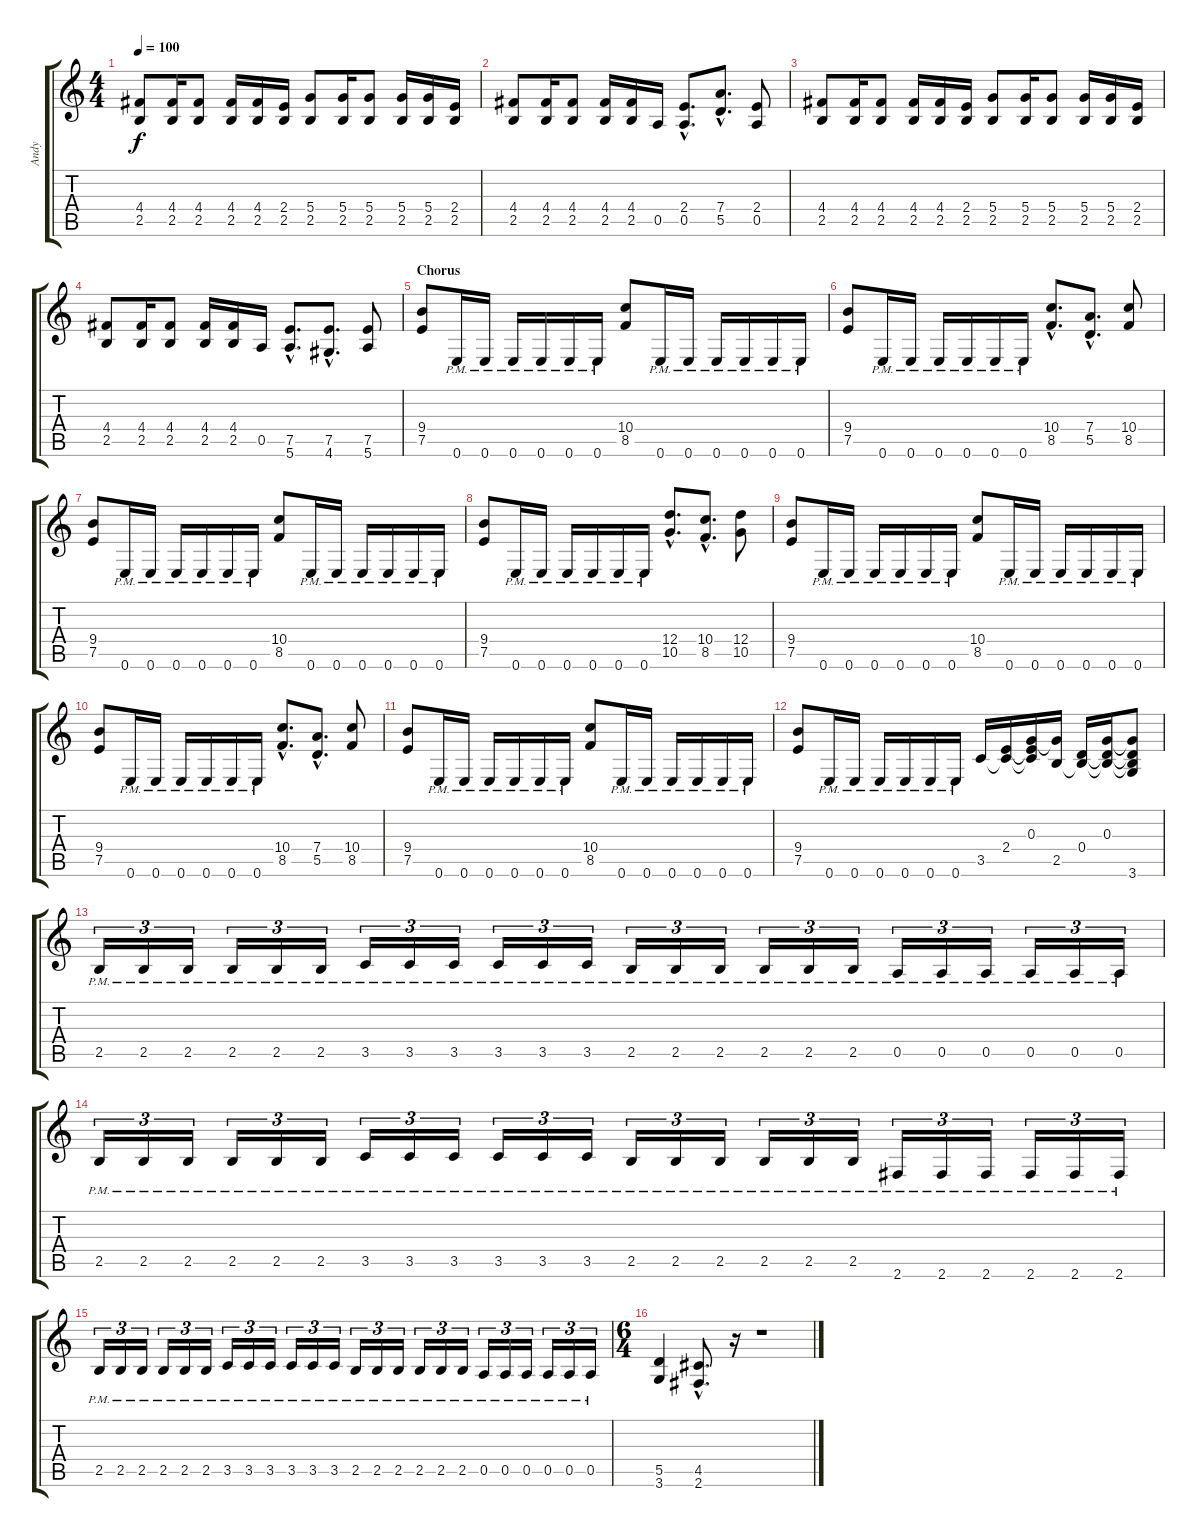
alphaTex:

\track ("Andy" "Andy") {instrument distortionguitar}
\staff {score tabs}
\tuning (E4 B3 G3 D3 A2 E2) {hide}
\ts (4 4)
\tempo 100
\clef g2
\ks c
(4.4 2.5).8{dy f} (4.4 2.5).16 (4.4 2.5).8 (4.4 2.5).16 (4.4 2.5).16 (2.4 2.5).16 (5.4 2.5).8 (5.4 2.5).16 (5.4 2.5).8 (5.4 2.5).16 (5.4 2.5).16 (2.4 2.5).16 |
(4.4 2.5).8 (4.4 2.5).16 (4.4 2.5).8 (4.4 2.5).16 (4.4 2.5).16 0.5.16 (2.4{hac} 0.5{hac}).8{d} (7.4{hac} 5.5{hac}).8{d} (2.4 0.5).8 |
(4.4 2.5).8 (4.4 2.5).16 (4.4 2.5).8 (4.4 2.5).16 (4.4 2.5).16 (2.4 2.5).16 (5.4 2.5).8 (5.4 2.5).16 (5.4 2.5).8 (5.4 2.5).16 (5.4 2.5).16 (2.4 2.5).16 |
(4.4 2.5).8 (4.4 2.5).16 (4.4 2.5).8 (4.4 2.5).16 (4.4 2.5).16 0.5.16 (7.5{hac} 5.6{hac}).8{d} (7.5{hac} 4.6{hac}).8{d} (7.5 5.6).8 |
\section ("" "Chorus")
(9.4 7.5).8 0.6{pm}.16 0.6{pm}.16 0.6{pm}.16 0.6{pm}.16 0.6{pm}.16 0.6{pm}.16 (10.4 8.5).8 0.6{pm}.16 0.6{pm}.16 0.6{pm}.16 0.6{pm}.16 0.6{pm}.16 0.6{pm}.16 |
(9.4 7.5).8 0.6{pm}.16 0.6{pm}.16 0.6{pm}.16 0.6{pm}.16 0.6{pm}.16 0.6{pm}.16 (10.4{hac} 8.5{hac}).8{d} (7.4{hac} 5.5{hac}).8{d} (10.4 8.5).8 |
(9.4 7.5).8 0.6{pm}.16 0.6{pm}.16 0.6{pm}.16 0.6{pm}.16 0.6{pm}.16 0.6{pm}.16 (10.4 8.5).8 0.6{pm}.16 0.6{pm}.16 0.6{pm}.16 0.6{pm}.16 0.6{pm}.16 0.6{pm}.16 |
(9.4 7.5).8 0.6{pm}.16 0.6{pm}.16 0.6{pm}.16 0.6{pm}.16 0.6{pm}.16 0.6{pm}.16 (12.4{hac} 10.5{hac}).8{d} (10.4{hac} 8.5{hac}).8{d} (12.4 10.5).8 |
(9.4 7.5).8 0.6{pm}.16 0.6{pm}.16 0.6{pm}.16 0.6{pm}.16 0.6{pm}.16 0.6{pm}.16 (10.4 8.5).8 0.6{pm}.16 0.6{pm}.16 0.6{pm}.16 0.6{pm}.16 0.6{pm}.16 0.6{pm}.16 |
(9.4 7.5).8 0.6{pm}.16 0.6{pm}.16 0.6{pm}.16 0.6{pm}.16 0.6{pm}.16 0.6{pm}.16 (10.4{hac} 8.5{hac}).8{d} (7.4{hac} 5.5{hac}).8{d} (10.4 8.5).8 |
(9.4 7.5).8 0.6{pm}.16 0.6{pm}.16 0.6{pm}.16 0.6{pm}.16 0.6{pm}.16 0.6{pm}.16 (10.4 8.5).8 0.6{pm}.16 0.6{pm}.16 0.6{pm}.16 0.6{pm}.16 0.6{pm}.16 0.6{pm}.16 |
(9.4 7.5).8 0.6{pm}.16 0.6{pm}.16 0.6{pm}.16 0.6{pm}.16 0.6{pm}.16 0.6{pm}.16 3.5.16 (2.4 3.5{t}).16 (0.3 2.4{t} 3.5{t}).16 (0.3{t} 2.5).16 (0.4 2.5{t}).16 (0.3 0.4{t} 2.5{t}).16 (0.3{t} 0.4{t} 2.5{t} 3.6).8 |
2.5{pm}.16{tu (3 2)} 2.5{pm}.16{tu (3 2)} 2.5{pm}.16{tu (3 2)} 2.5{pm}.16{tu (3 2)} 2.5{pm}.16{tu (3 2)} 2.5{pm}.16{tu (3 2)} 3.5{pm}.16{tu (3 2)} 3.5{pm}.16{tu (3 2)} 3.5{pm}.16{tu (3 2)} 3.5{pm}.16{tu (3 2)} 3.5{pm}.16{tu (3 2)} 3.5{pm}.16{tu (3 2)} 2.5{pm}.16{tu (3 2)} 2.5{pm}.16{tu (3 2)} 2.5{pm}.16{tu (3 2)} 2.5{pm}.16{tu (3 2)} 2.5{pm}.16{tu (3 2)} 2.5{pm}.16{tu (3 2)} 0.5{pm}.16{tu (3 2)} 0.5{pm}.16{tu (3 2)} 0.5{pm}.16{tu (3 2)} 0.5{pm}.16{tu (3 2)} 0.5{pm}.16{tu (3 2)} 0.5{pm}.16{tu (3 2)} |
2.5{pm}.16{tu (3 2)} 2.5{pm}.16{tu (3 2)} 2.5{pm}.16{tu (3 2)} 2.5{pm}.16{tu (3 2)} 2.5{pm}.16{tu (3 2)} 2.5{pm}.16{tu (3 2)} 3.5{pm}.16{tu (3 2)} 3.5{pm}.16{tu (3 2)} 3.5{pm}.16{tu (3 2)} 3.5{pm}.16{tu (3 2)} 3.5{pm}.16{tu (3 2)} 3.5{pm}.16{tu (3 2)} 2.5{pm}.16{tu (3 2)} 2.5{pm}.16{tu (3 2)} 2.5{pm}.16{tu (3 2)} 2.5{pm}.16{tu (3 2)} 2.5{pm}.16{tu (3 2)} 2.5{pm}.16{tu (3 2)} 2.6{pm}.16{tu (3 2)} 2.6{pm}.16{tu (3 2)} 2.6{pm}.16{tu (3 2)} 2.6{pm}.16{tu (3 2)} 2.6{pm}.16{tu (3 2)} 2.6{pm}.16{tu (3 2)} |
2.5{pm}.16{tu (3 2)} 2.5{pm}.16{tu (3 2)} 2.5{pm}.16{tu (3 2)} 2.5{pm}.16{tu (3 2)} 2.5{pm}.16{tu (3 2)} 2.5{pm}.16{tu (3 2)} 3.5{pm}.16{tu (3 2)} 3.5{pm}.16{tu (3 2)} 3.5{pm}.16{tu (3 2)} 3.5{pm}.16{tu (3 2)} 3.5{pm}.16{tu (3 2)} 3.5{pm}.16{tu (3 2)} 2.5{pm}.16{tu (3 2)} 2.5{pm}.16{tu (3 2)} 2.5{pm}.16{tu (3 2)} 2.5{pm}.16{tu (3 2)} 2.5{pm}.16{tu (3 2)} 2.5{pm}.16{tu (3 2)} 0.5{pm}.16{tu (3 2)} 0.5{pm}.16{tu (3 2)} 0.5{pm}.16{tu (3 2)} 0.5{pm}.16{tu (3 2)} 0.5{pm}.16{tu (3 2)} 0.5{pm}.16{tu (3 2)} |
\ts (6 4)
(5.5 3.6).4 (4.5{hac} 2.6{hac}).8{d} r.16 r.1
